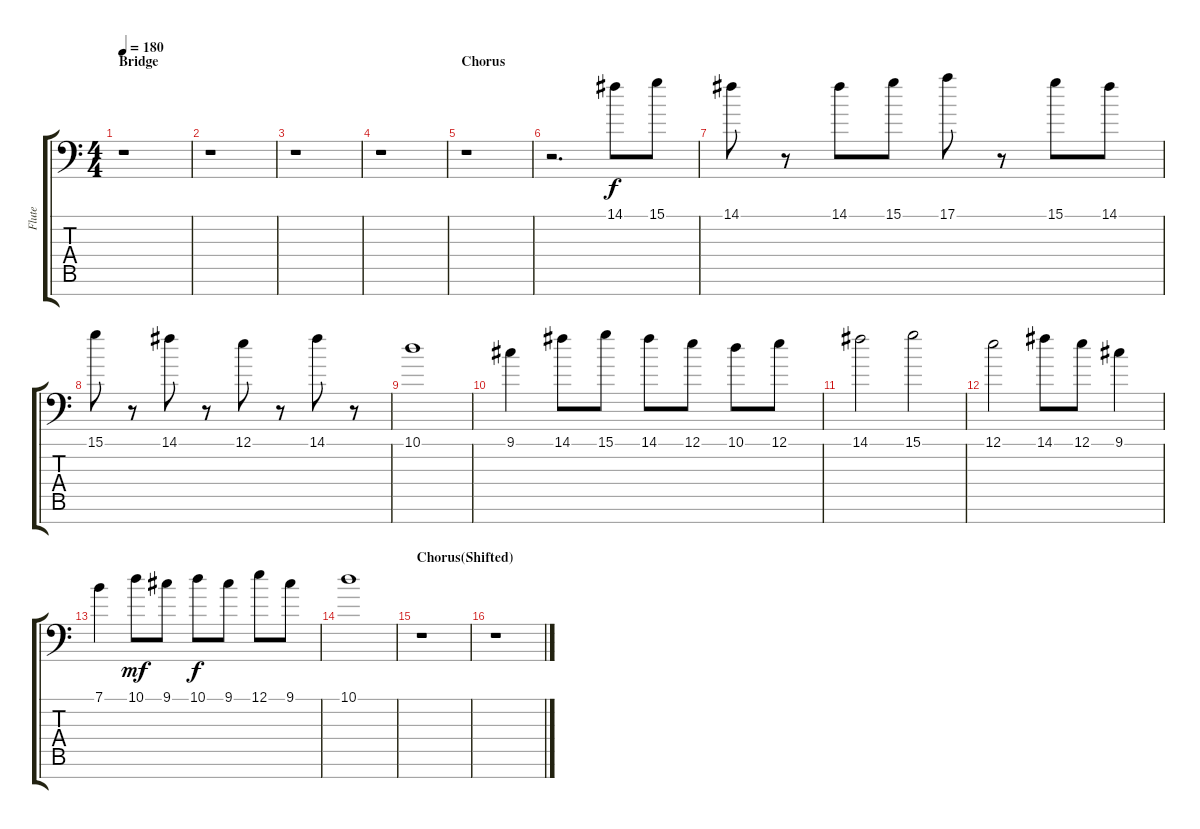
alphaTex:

\track ("Flute" "Flute") {instrument piccolo}
\staff {score tabs}
\tuning (E4 B3 G3 D3 A2 E2 C-1) {hide}
\ts (4 4)
\section ("" "Bridge")
\tempo 180
\clef f4
\ks c
r.1{dy f} |
r.1 |
r.1 |
r.1 |
\section ("" "Chorus")
r.1 |
r.2{d} 14.1.8 15.1.8 |
14.1.8 r.8 14.1.8 15.1.8 17.1.8 r.8 15.1.8 14.1.8 |
15.1.8 r.8 14.1.8 r.8 12.1.8 r.8 14.1.8 r.8 |
10.1.1 |
9.1.4 14.1.8 15.1.8 14.1.8 12.1.8 10.1.8 12.1.8 |
14.1.2 15.1.2 |
12.1.2 14.1.8 12.1.8 9.1.4 |
7.1.4 10.1.8{dy mf} 9.1.8 10.1.8{dy f} 9.1.8 12.1.8 9.1.8 |
10.1.1 |
\section ("" "Chorus(Shifted)")
r.1 |
r.1
